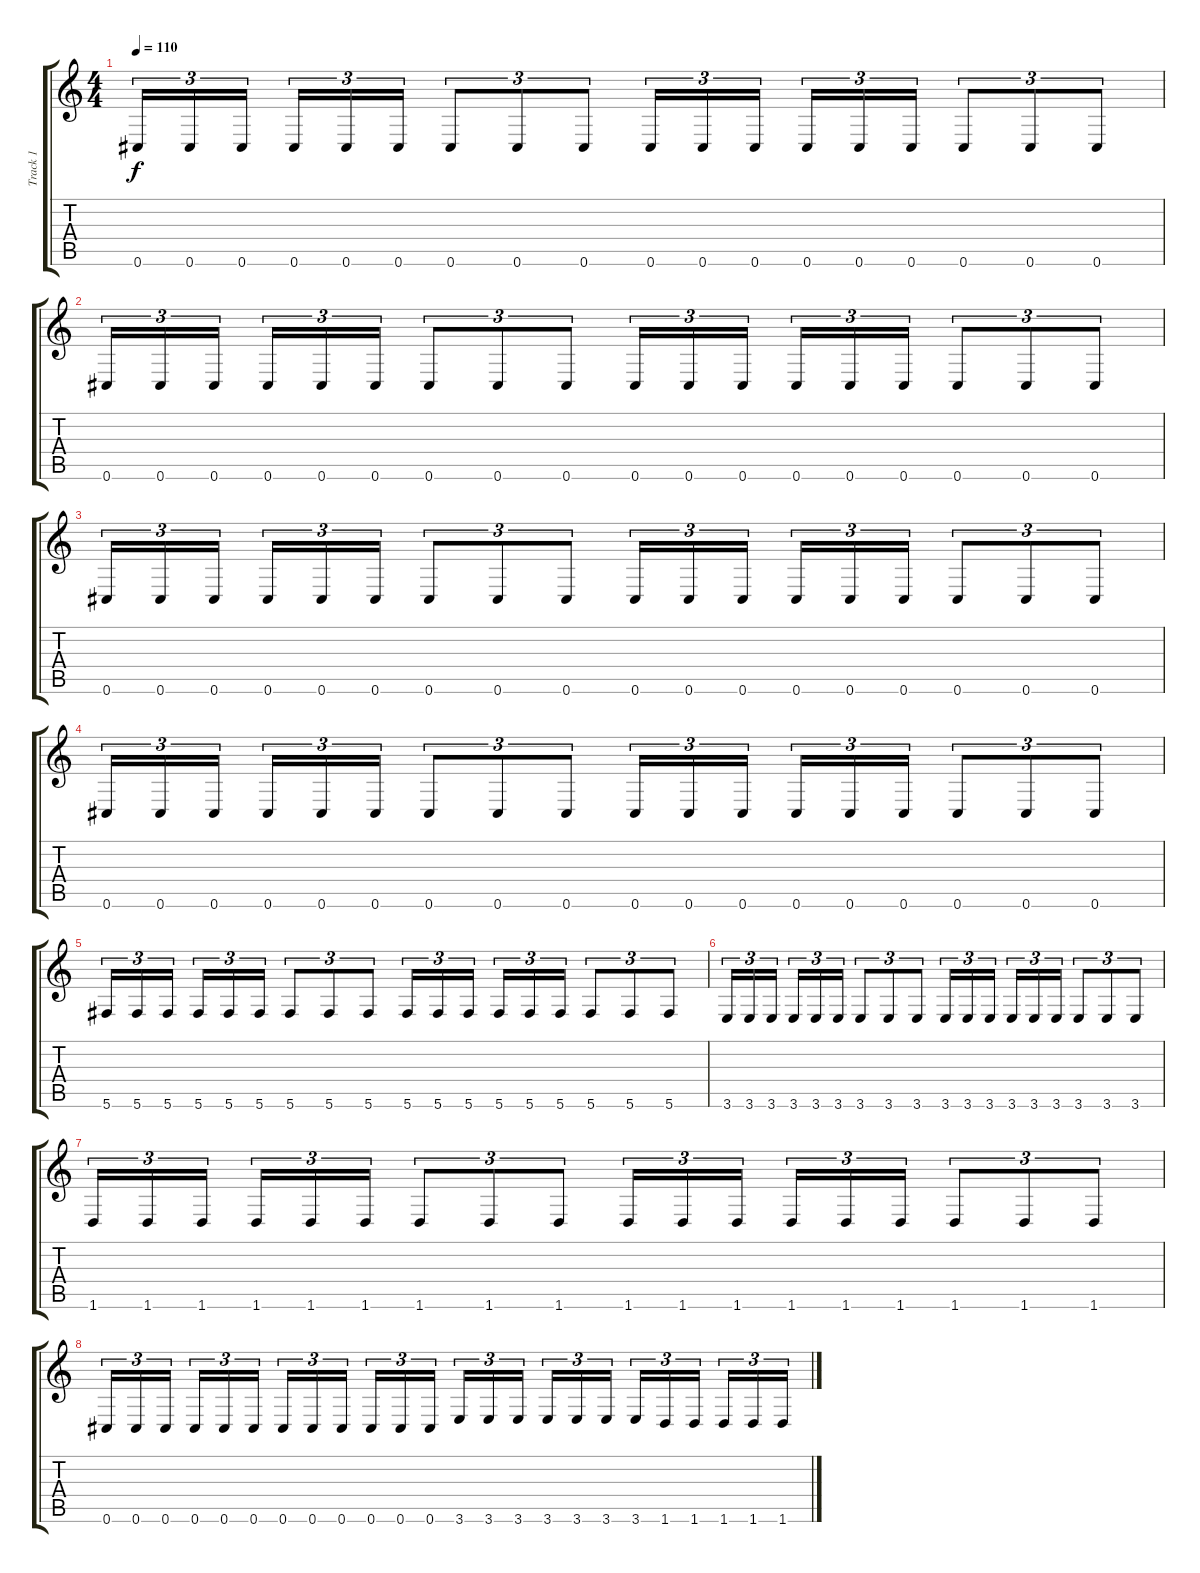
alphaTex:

\track ("Track 1" "Track 1") {instrument distortionguitar}
\staff {score tabs}
\tuning (Eb4 Bb3 Gb3 Db3 Ab2 Db2) {hide}
\ts (4 4)
\tempo 110
\clef g2
\ks c
0.6.16{tu (3 2) dy f} 0.6.16{tu (3 2)} 0.6.16{tu (3 2) beam splitsecondary} 0.6.16{tu (3 2)} 0.6.16{tu (3 2)} 0.6.16{tu (3 2)} 0.6.8{tu (3 2)} 0.6.8{tu (3 2)} 0.6.8{tu (3 2)} 0.6.16{tu (3 2)} 0.6.16{tu (3 2)} 0.6.16{tu (3 2) beam splitsecondary} 0.6.16{tu (3 2)} 0.6.16{tu (3 2)} 0.6.16{tu (3 2)} 0.6.8{tu (3 2)} 0.6.8{tu (3 2)} 0.6.8{tu (3 2)} |
0.6.16{tu (3 2)} 0.6.16{tu (3 2)} 0.6.16{tu (3 2) beam splitsecondary} 0.6.16{tu (3 2)} 0.6.16{tu (3 2)} 0.6.16{tu (3 2)} 0.6.8{tu (3 2)} 0.6.8{tu (3 2)} 0.6.8{tu (3 2)} 0.6.16{tu (3 2)} 0.6.16{tu (3 2)} 0.6.16{tu (3 2) beam splitsecondary} 0.6.16{tu (3 2)} 0.6.16{tu (3 2)} 0.6.16{tu (3 2)} 0.6.8{tu (3 2)} 0.6.8{tu (3 2)} 0.6.8{tu (3 2)} |
0.6.16{tu (3 2)} 0.6.16{tu (3 2)} 0.6.16{tu (3 2) beam splitsecondary} 0.6.16{tu (3 2)} 0.6.16{tu (3 2)} 0.6.16{tu (3 2)} 0.6.8{tu (3 2)} 0.6.8{tu (3 2)} 0.6.8{tu (3 2)} 0.6.16{tu (3 2)} 0.6.16{tu (3 2)} 0.6.16{tu (3 2) beam splitsecondary} 0.6.16{tu (3 2)} 0.6.16{tu (3 2)} 0.6.16{tu (3 2)} 0.6.8{tu (3 2)} 0.6.8{tu (3 2)} 0.6.8{tu (3 2)} |
0.6.16{tu (3 2)} 0.6.16{tu (3 2)} 0.6.16{tu (3 2) beam splitsecondary} 0.6.16{tu (3 2)} 0.6.16{tu (3 2)} 0.6.16{tu (3 2)} 0.6.8{tu (3 2)} 0.6.8{tu (3 2)} 0.6.8{tu (3 2)} 0.6.16{tu (3 2)} 0.6.16{tu (3 2)} 0.6.16{tu (3 2) beam splitsecondary} 0.6.16{tu (3 2)} 0.6.16{tu (3 2)} 0.6.16{tu (3 2)} 0.6.8{tu (3 2)} 0.6.8{tu (3 2)} 0.6.8{tu (3 2)} |
5.6.16{tu (3 2)} 5.6.16{tu (3 2)} 5.6.16{tu (3 2) beam splitsecondary} 5.6.16{tu (3 2)} 5.6.16{tu (3 2)} 5.6.16{tu (3 2)} 5.6.8{tu (3 2)} 5.6.8{tu (3 2)} 5.6.8{tu (3 2)} 5.6.16{tu (3 2)} 5.6.16{tu (3 2)} 5.6.16{tu (3 2) beam splitsecondary} 5.6.16{tu (3 2)} 5.6.16{tu (3 2)} 5.6.16{tu (3 2)} 5.6.8{tu (3 2)} 5.6.8{tu (3 2)} 5.6.8{tu (3 2)} |
3.6.16{tu (3 2)} 3.6.16{tu (3 2)} 3.6.16{tu (3 2) beam splitsecondary} 3.6.16{tu (3 2)} 3.6.16{tu (3 2)} 3.6.16{tu (3 2)} 3.6.8{tu (3 2)} 3.6.8{tu (3 2)} 3.6.8{tu (3 2)} 3.6.16{tu (3 2)} 3.6.16{tu (3 2)} 3.6.16{tu (3 2) beam splitsecondary} 3.6.16{tu (3 2)} 3.6.16{tu (3 2)} 3.6.16{tu (3 2)} 3.6.8{tu (3 2)} 3.6.8{tu (3 2)} 3.6.8{tu (3 2)} |
1.6.16{tu (3 2)} 1.6.16{tu (3 2)} 1.6.16{tu (3 2) beam splitsecondary} 1.6.16{tu (3 2)} 1.6.16{tu (3 2)} 1.6.16{tu (3 2)} 1.6.8{tu (3 2)} 1.6.8{tu (3 2)} 1.6.8{tu (3 2)} 1.6.16{tu (3 2)} 1.6.16{tu (3 2)} 1.6.16{tu (3 2) beam splitsecondary} 1.6.16{tu (3 2)} 1.6.16{tu (3 2)} 1.6.16{tu (3 2)} 1.6.8{tu (3 2)} 1.6.8{tu (3 2)} 1.6.8{tu (3 2)} |
0.6.16{tu (3 2)} 0.6.16{tu (3 2)} 0.6.16{tu (3 2) beam splitsecondary} 0.6.16{tu (3 2)} 0.6.16{tu (3 2)} 0.6.16{tu (3 2)} 0.6.16{tu (3 2)} 0.6.16{tu (3 2)} 0.6.16{tu (3 2) beam splitsecondary} 0.6.16{tu (3 2)} 0.6.16{tu (3 2)} 0.6.16{tu (3 2)} 3.6.16{tu (3 2)} 3.6.16{tu (3 2)} 3.6.16{tu (3 2) beam splitsecondary} 3.6.16{tu (3 2)} 3.6.16{tu (3 2)} 3.6.16{tu (3 2)} 3.6.16{tu (3 2)} 1.6.16{tu (3 2)} 1.6.16{tu (3 2) beam splitsecondary} 1.6.16{tu (3 2)} 1.6.16{tu (3 2)} 1.6.16{tu (3 2)}
